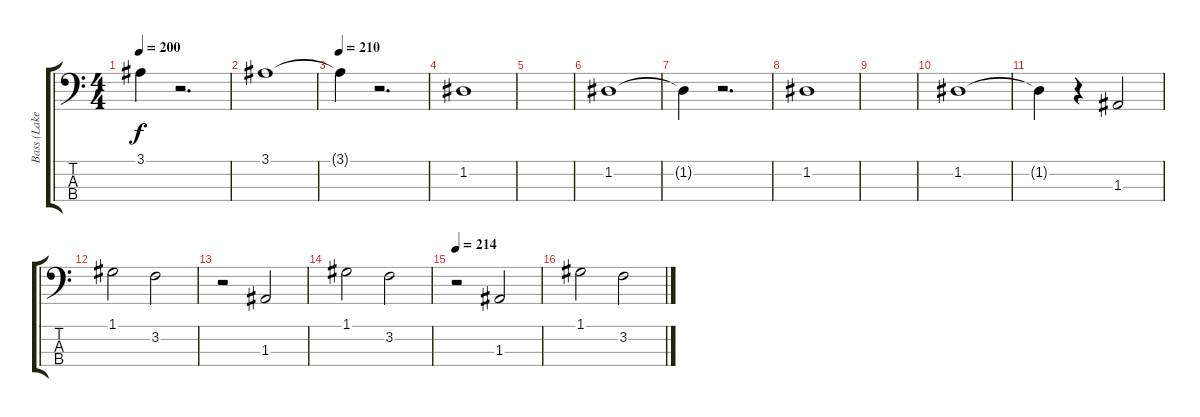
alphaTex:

\track ("Bass (Lake)" "Bass (Lake") {instrument electricbassfinger}
\staff {score tabs}
\tuning (G2 D2 A1 E1) {hide}
\ts (4 4)
\tempo 200
\clef f4
\ks c
3.1{t}.4{dy f} r.2{d} |
3.1.1 |
\tempo 210
3.1{t}.4 r.2{d} |
1.2.1 |
|
1.2.1 |
1.2{t}.4 r.2{d} |
1.2.1 |
|
1.2.1 |
1.2{t}.4 r.4 1.3.2 |
1.1.2 3.2.2 |
r.2 1.3.2 |
1.1.2 3.2.2 |
\tempo 214
r.2 1.3.2 |
1.1.2 3.2.2
